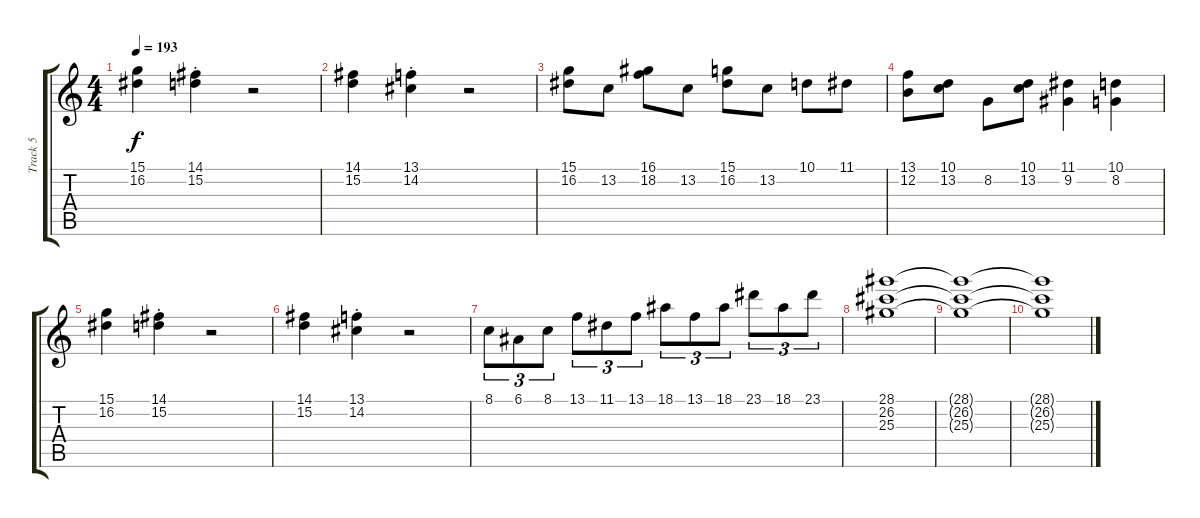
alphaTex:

\track ("Track 5" "Track 5") {instrument rockorgan}
\staff {score tabs}
\tuning (E4 B3 G3 D3 A2 E2) {hide}
\ts (4 4)
\tempo 193
\clef g2
\ks c
(15.1 16.2).4{dy f} (14.1{st} 15.2{st}).4 r.2 |
(14.1 15.2).4 (13.1{st} 14.2{st}).4 r.2 |
(15.1 16.2).8 13.2.8 (16.1 18.2).8 13.2.8 (15.1 16.2).8 13.2.8 10.1.8 11.1.8 |
(13.1 12.2).8 (10.1 13.2).8 8.2.8 (10.1 13.2).8 (11.1 9.2).4 (10.1 8.2).4 |
(15.1 16.2).4 (14.1{st} 15.2{st}).4 r.2 |
(14.1 15.2).4 (13.1{st} 14.2{st}).4 r.2 |
8.1.8{tu (3 2)} 6.1.8{tu (3 2)} 8.1.8{tu (3 2)} 13.1.8{tu (3 2)} 11.1.8{tu (3 2)} 13.1.8{tu (3 2)} 18.1.8{tu (3 2)} 13.1.8{tu (3 2)} 18.1.8{tu (3 2)} 23.1.8{tu (3 2)} 18.1.8{tu (3 2)} 23.1.8{tu (3 2)} |
(28.1 26.2 25.3).1 |
(28.1{t} 26.2{t} 25.3{t}).1 |
(28.1{t} 26.2{t} 25.3{t}).1
